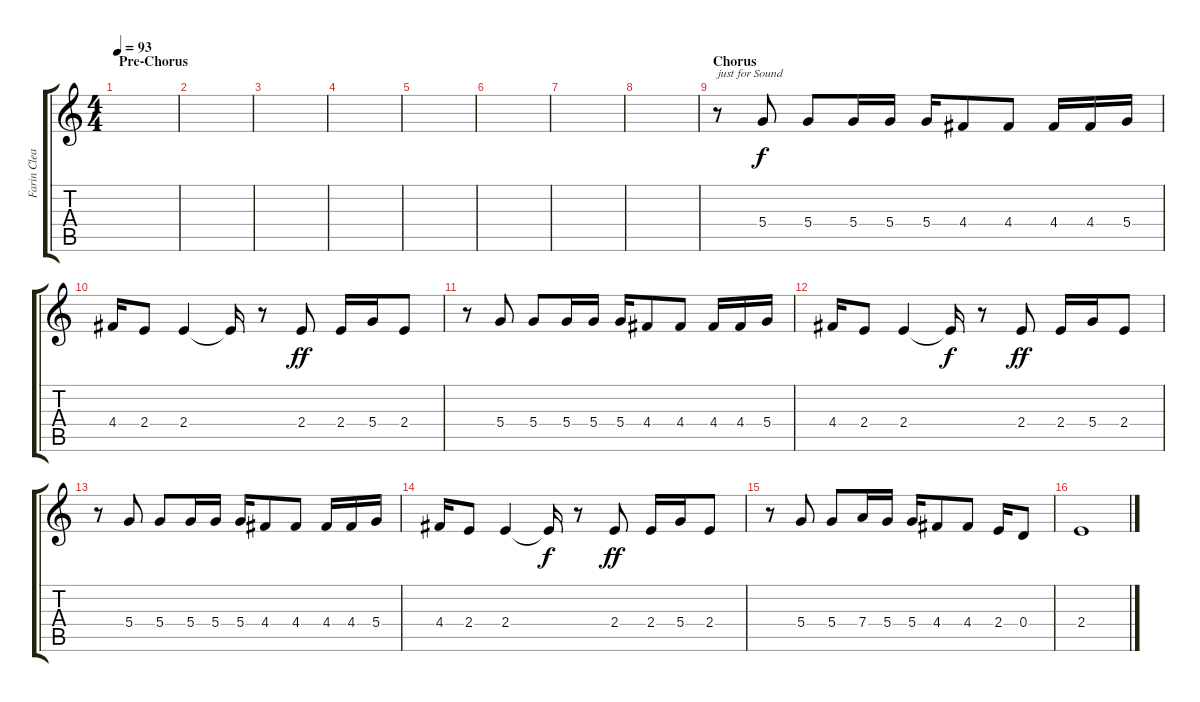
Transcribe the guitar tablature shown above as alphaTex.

\track ("Farin Clean II" "Farin Clea") {instrument electricguitarmuted}
\staff {score tabs}
\tuning (E4 B3 G3 D3 A2 E2) {hide}
\ts (4 4)
\section ("" "Pre-Chorus")
\tempo 93
\clef g2
\ks c
|
|
|
|
|
|
|
|
\section ("" "Chorus")
r.8{txt "just for Sound"} 5.4.8 5.4.8 5.4.16 5.4.16 5.4.16 4.4.8 4.4.8 4.4.16 4.4.16 5.4.16 |
4.4.16 2.4.8 2.4.4 2.4{t}.16{dy f} r.8 2.4.8{dy ff} 2.4.16 5.4.16 2.4.8 |
r.8 5.4.8 5.4.8 5.4.16 5.4.16 5.4.16 4.4.8 4.4.8 4.4.16 4.4.16 5.4.16 |
4.4.16 2.4.8 2.4.4 2.4{t}.16{dy f} r.8 2.4.8{dy ff} 2.4.16 5.4.16 2.4.8 |
r.8 5.4.8 5.4.8 5.4.16 5.4.16 5.4.16 4.4.8 4.4.8 4.4.16 4.4.16 5.4.16 |
4.4.16 2.4.8 2.4.4 2.4{t}.16{dy f} r.8 2.4.8{dy ff} 2.4.16 5.4.16 2.4.8 |
r.8 5.4.8 5.4.8 7.4.16 5.4.16 5.4.16 4.4.8 4.4.8 2.4.16 0.4.8 |
2.4.1
